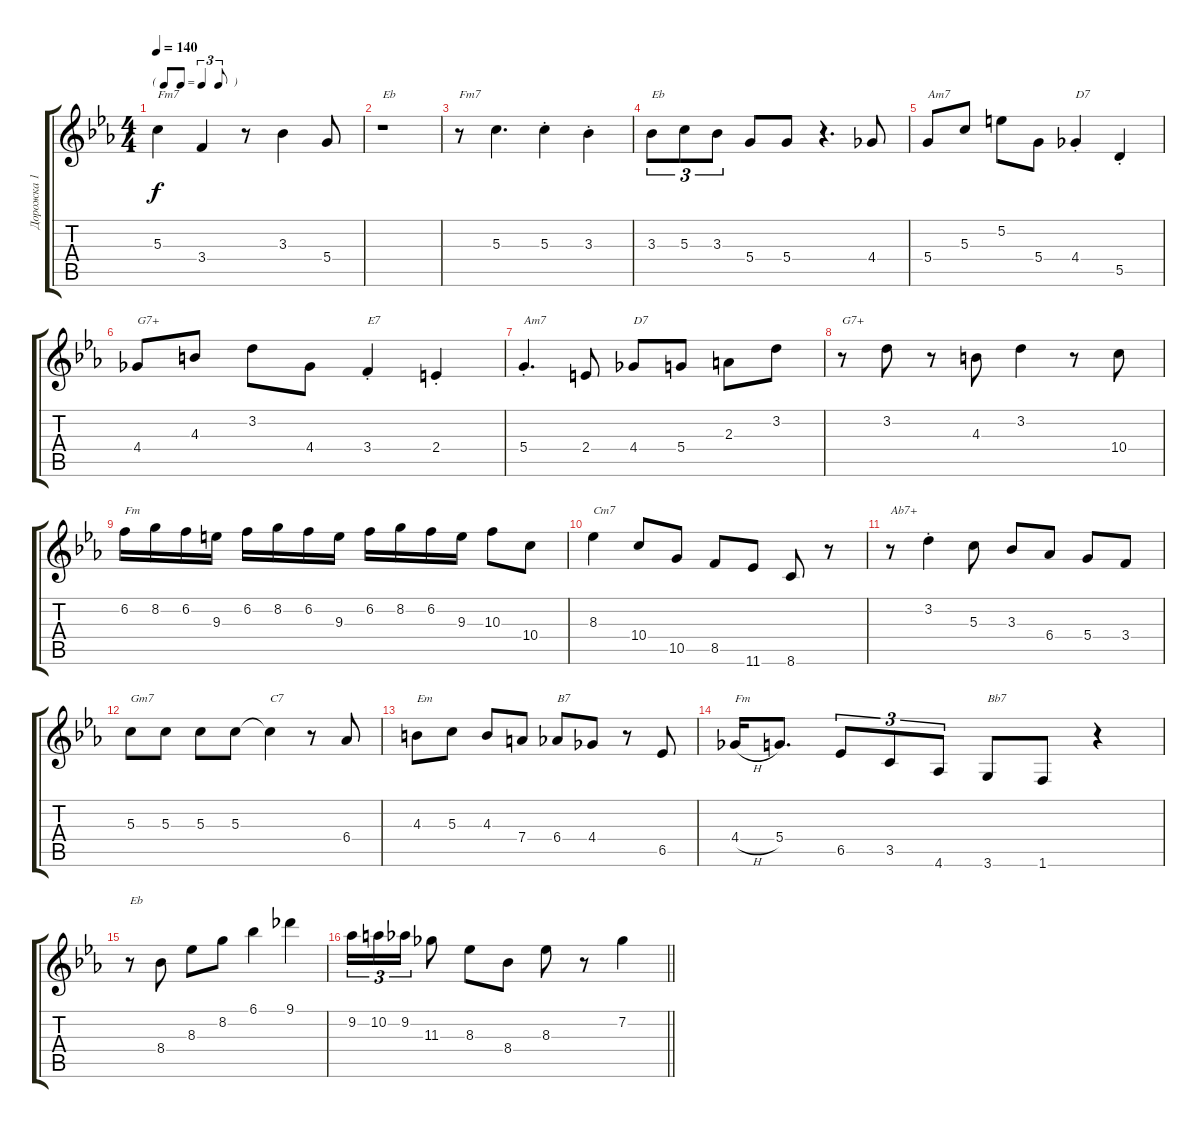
\track ("Дорожка 1" "Дорожка 1") {instrument acousticguitarsteel}
\staff {score tabs}
\tuning (E4 B3 G3 D3 A2 E2) {hide}
\ts (4 4)
\tf triplet8th
\tempo 140
\clef g2
\ks eb
5.3.4{txt "Fm7" dy f} 3.4.4 r.8 3.3.4 5.4.8 |
r.1{txt "Eb"} |
r.8{txt "Fm7"} 5.3.4{d} 5.3{st}.4 3.3{st}.4 |
3.3.8{tu (3 2) txt "Eb"} 5.3.8{tu (3 2)} 3.3.8{tu (3 2)} 5.4.8 5.4.8 r.4{d} 4.4.8 |
5.4.8{txt "Am7"} 5.3.8 5.2.8 5.4.8 4.4{st}.4{txt "D7"} 5.5{st}.4 |
4.4.8{txt "G7+"} 4.3.8 3.2.8 4.4.8 3.4{st}.4{txt "E7"} 2.4{st}.4 |
5.4{st}.4{d txt "Am7"} 2.4.8 4.4.8{txt "D7"} 5.4.8 2.3.8 3.2.8 |
r.8{txt "G7+"} 3.2.8 r.8 4.3.8 3.2.4 r.8 10.4.8 |
6.2.16{txt "Fm"} 8.2.16 6.2.16 9.3.16 6.2.16 8.2.16 6.2.16 9.3.16 6.2.16 8.2.16 6.2.16 9.3.16 10.3.8 10.4.8 |
8.3.4{txt "Cm7"} 10.4.8 10.5.8 8.5.8 11.6.8 8.6.8 r.8 |
r.8{txt "Ab7+"} 3.2{st}.4 5.3.8 3.3.8 6.4.8 5.4.8 3.4.8 |
5.3.8{txt "Gm7"} 5.3.8 5.3.8 5.3.8 5.3{t}.4{txt "C7"} r.8 6.4.8 |
4.3.8{txt "Em"} 5.3.8 4.3.8 7.4.8 6.4.8{txt "B7"} 4.4.8 r.8 6.5.8 |
4.4{h}.16{txt "Fm"} 5.4.8{d} 6.5.8{tu (3 2)} 3.5.8{tu (3 2)} 4.6.8{tu (3 2)} 3.6.8{txt "Bb7"} 1.6.8 r.4 |
r.8{txt "Eb"} 8.4.8 8.3.8 8.2.8 6.1.4 9.1.4 |
\barLineRight lightlight
9.2.16{tu (3 2)} 10.2.16{tu (3 2)} 9.2.16{tu (3 2)} 11.3.8 8.3.8 8.4.8 8.3.8 r.8 7.2.4
